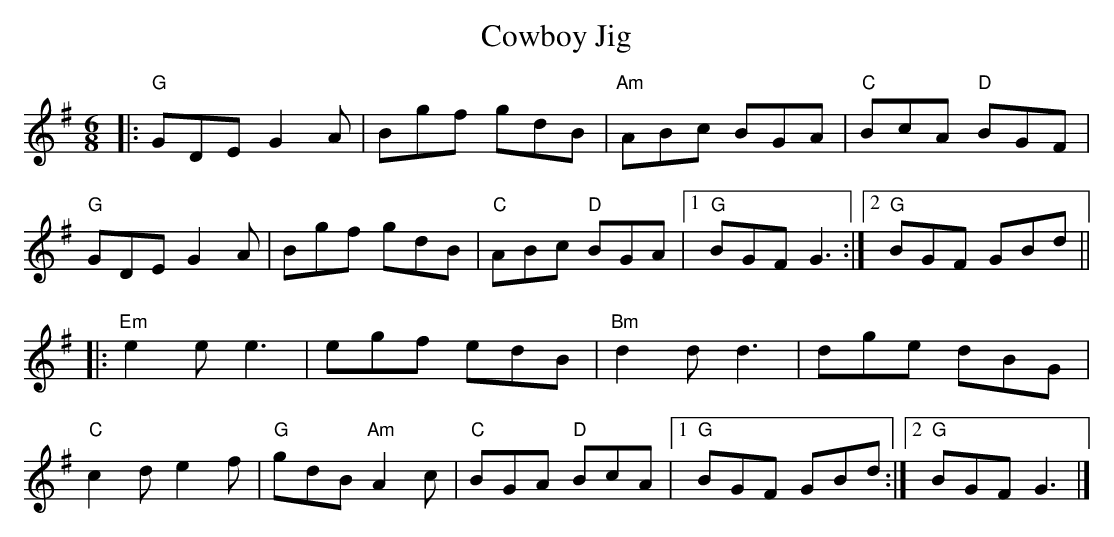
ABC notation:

X:1
T: Cowboy Jig
M: 6/8
L: 1/8
K: G
|:\
"G"GDE G2A|Bgf gdB|"Am"ABc BGA|"C"BcA "D"BGF|
"G"GDE G2A|Bgf gdB|"C"ABc "D"BGA|1"G"BGF G3:|2"G"BGF GBd||
|:\
"Em"e2e e3|egf edB|"Bm"d2d d3|dge dBG|
"C"c2d e2f|"G"gdB "Am"A2c|"C"BGA "D"BcA|1"G"BGF GBd:|2"G"BGF G3|]
